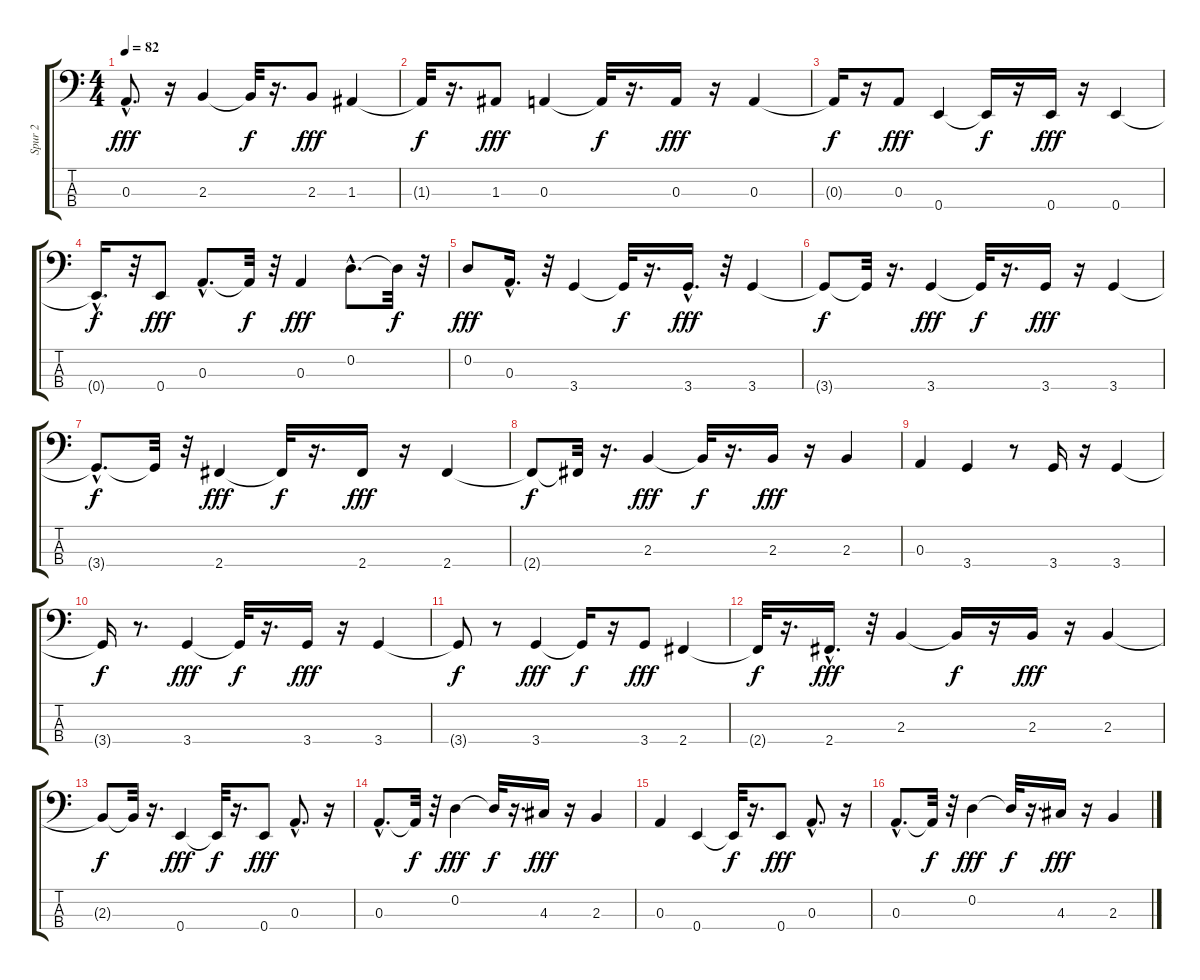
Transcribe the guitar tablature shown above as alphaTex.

\track ("Spur 2" "Spur 2") {instrument fretlessbass}
\staff {score tabs}
\tuning (G2 D2 A1 E1) {hide}
\ts (4 4)
\tempo 82
\clef f4
\ks c
0.3{hac}.8{d dy fff} r.16 2.3.4 2.3{t}.32{dy f} r.16{d} 2.3.8{dy fff} 1.3.4 |
1.3{t}.32{dy f} r.16{d} 1.3.8{dy fff} 0.3.4 0.3{t}.32{dy f} r.16{d} 0.3.16{dy fff} r.16 0.3.4 |
0.3{t}.16{dy f} r.16 0.3.8{dy fff} 0.4.4 0.4{t}.16{dy f} r.16 0.4.16{dy fff} r.16 0.4.4 |
0.4{hac t}.16{d dy f} r.32 0.4.8{dy fff} 0.3{hac}.8{d} 0.3{t}.32{dy f} r.32 0.3.4{dy fff} 0.2{hac}.8{d} 0.2{t}.32{dy f} r.32 |
0.2.8{dy fff} 0.3{hac}.16{d} r.32 3.4.4 3.4{t}.32{dy f} r.16{d} 3.4{hac}.16{d dy fff} r.32 3.4.4 |
3.4{t}.8{dy f} 3.4{t}.32 r.16{d} 3.4.4{dy fff} 3.4{t}.32{dy f} r.16{d} 3.4.16{dy fff} r.16 3.4.4 |
3.4{hac t}.8{d dy f} 3.4{t}.32 r.32 2.4.4{dy fff} 2.4{t}.32{dy f} r.16{d} 2.4.16{dy fff} r.16 2.4.4 |
2.4{t}.8{dy f} 2.4{t}.32 r.16{d} 2.3.4{dy fff} 2.3{t}.32{dy f} r.16{d} 2.3.16{dy fff} r.16 2.3.4 |
0.3.4 3.4.4 r.8 3.4.16 r.16 3.4.4 |
3.4{t}.16{dy f} r.8{d} 3.4.4{dy fff} 3.4{t}.32{dy f} r.16{d} 3.4.16{dy fff} r.16 3.4.4 |
3.4{t}.8{dy f} r.8 3.4.4{dy fff} 3.4{t}.16{dy f} r.16 3.4.8{dy fff} 2.4.4 |
2.4{t}.32{dy f} r.16{d} 2.4{hac}.16{d dy fff} r.32 2.3.4 2.3{t}.16{dy f} r.16 2.3.16{dy fff} r.16 2.3.4 |
2.3{t}.8{dy f} 2.3{t}.32 r.16{d} 0.4.4{dy fff} 0.4{t}.32{dy f} r.16{d} 0.4.8{dy fff} 0.3{hac}.8{d} r.16 |
0.3{hac}.8{d} 0.3{t}.32{dy f} r.32 0.2.4{dy fff} 0.2{t}.32{dy f} r.16{d} 4.3.16{dy fff} r.16 2.3.4 |
0.3.4 0.4.4 0.4{t}.32{dy f} r.16{d} 0.4.8{dy fff} 0.3{hac}.8{d} r.16 |
0.3{hac}.8{d} 0.3{t}.32{dy f} r.32 0.2.4{dy fff} 0.2{t}.32{dy f} r.16{d} 4.3.16{dy fff} r.16 2.3.4
